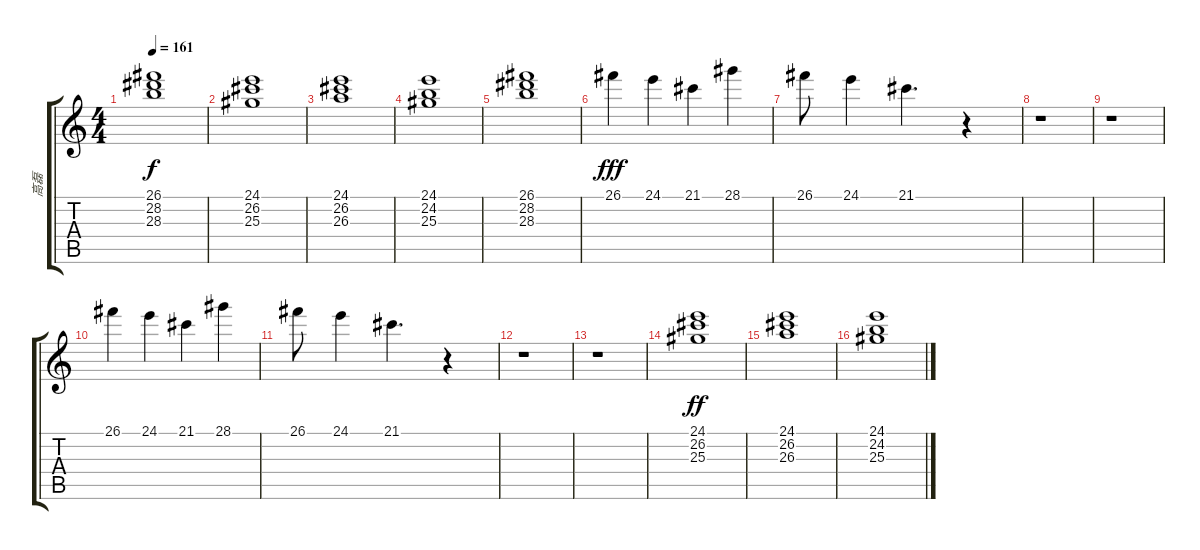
\track ("高磊" "高磊") {instrument fx5brightness}
\staff {score tabs}
\tuning (E4 B3 G3 D3 A2 E2) {hide}
\ts (4 4)
\tempo 161
\clef g2
\ks c
(26.1 28.2 28.3).1{dy f} |
(24.1 26.2 25.3).1 |
(24.1 26.2 26.3).1 |
(24.1 24.2 25.3).1 |
(26.1 28.2 28.3).1 |
26.1.4{dy fff} 24.1.4 21.1.4 28.1.4 |
26.1.8 24.1.4 21.1.4{d} r.4 |
r.1 |
r.1 |
26.1.4 24.1.4 21.1.4 28.1.4 |
26.1.8 24.1.4 21.1.4{d} r.4 |
r.1 |
r.1 |
(24.1 26.2 25.3).1{dy ff} |
(24.1 26.2 26.3).1 |
(24.1 24.2 25.3).1
